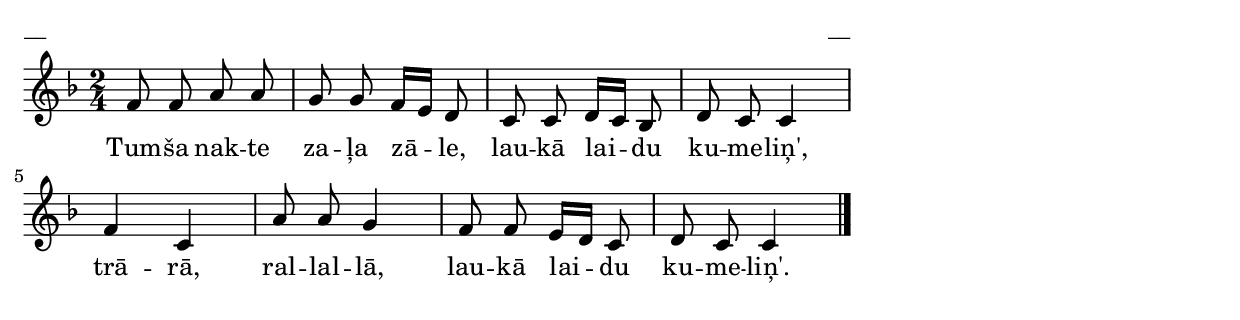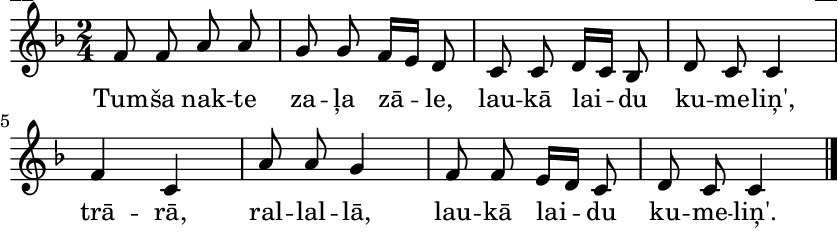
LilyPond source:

\version "2.13.18"
#(ly:set-option 'crop #t)

%\header {
%    title = "Tumša nakte, zaļa zāle2 "
%}
% AA Lapas , Ūsiņš, Darba dz.
\paper {
line-width = 14\cm
left-margin = 0.4\cm
between-system-padding = 0.1\cm
between-system-space = 0.1\cm
}
\layout {
indent = #0
ragged-last = ##f
}


voiceA = \relative c' {
\clef "treble"
\key f \major
\time 2/4
f8 f a a | 
g8 g f16[ e] d8 |
c8 c d16[ c] bes8 |
d8 c c4 |
f4 c |
a'8 a g4 |
f8 f e16[ d] c8 |
d8 c c4 |
\bar "|."
} 




lyricA = \lyricmode {
Tum -- ša nak -- te za -- ļa zā -- le, 
lau -- kā lai -- du ku -- me -- liņ',
trā -- rā, ral -- lal -- lā, 
lau -- kā lai -- du ku -- me -- liņ'.
} 

fullScore = <<
\new Staff {
<<
\new Voice = "voiceA" { \oneVoice \autoBeamOff \voiceA }
\new Lyrics \lyricsto "voiceA" \lyricA
>>
}
>>

\score {
\fullScore
\header { piece = "__" opus = "__" }
}
\markup { \with-color #(x11-color 'white) \sans \smaller "__" }
\score {
\unfoldRepeats
\fullScore
\midi {
\context { \Staff \remove "Staff_performer" }
\context { \Voice \consists "Staff_performer" }
}
}



